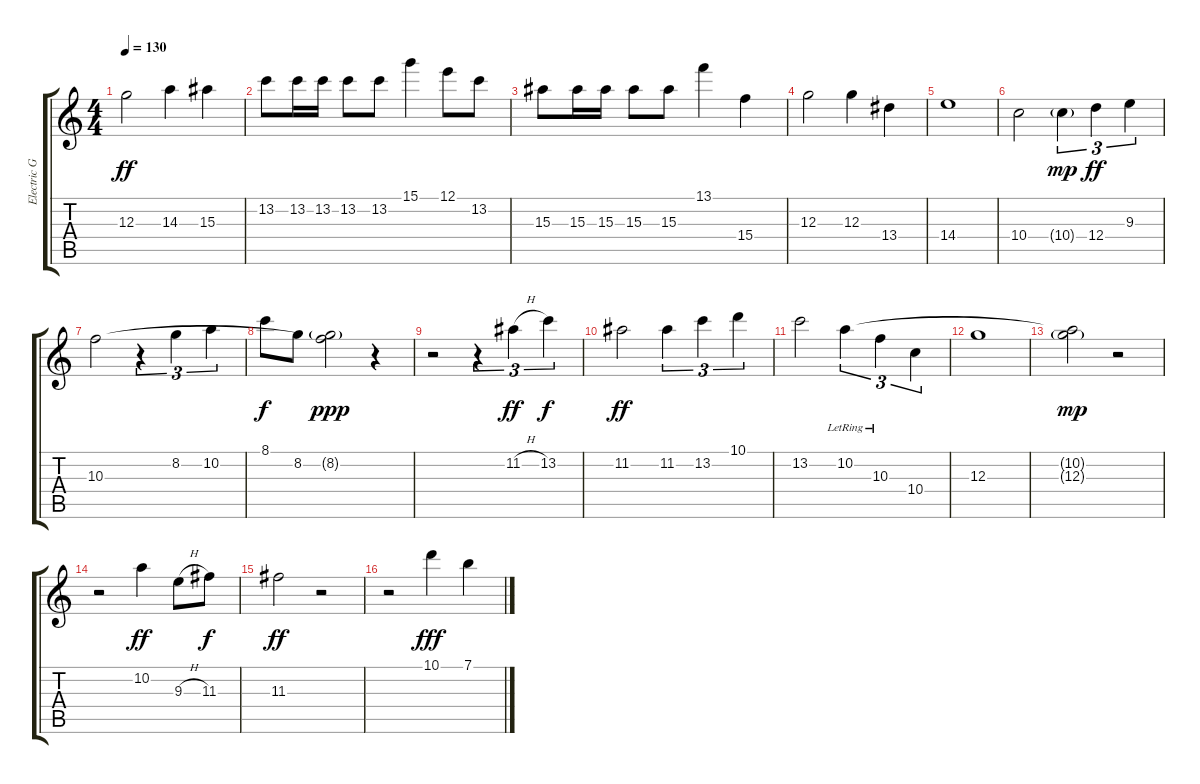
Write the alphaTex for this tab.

\track ("Electric Guitar" "Electric G") {instrument electricguitarclean}
\staff {score tabs}
\tuning (E4 B3 G3 D3 A2 E2) {hide}
\ts (4 4)
\tempo 130
\clef g2
\ks c
12.3.2{dy ff} 14.3.4 15.3.4 |
13.2.8 13.2.16 13.2.16 13.2.8 13.2.8 15.1.4 12.1.8 13.2.8 |
15.3.8 15.3.16 15.3.16 15.3.8 15.3.8 13.1.4 15.4.4 |
12.3.2 12.3.4 13.4.4 |
14.4.1 |
10.4.2 10.4{g}.4{tu (3 2) dy mp} 12.4.4{tu (3 2) dy ff} 9.3.4{tu (3 2)} |
10.3.2 r.4{tu (3 2)} 8.2.4{tu (3 2)} 10.2.4{tu (3 2)} |
8.1.8{dy f} 8.2.8 (8.2{g} 10.3{t}).2{dy ppp} r.4 |
r.2 r.4{tu (3 2)} 11.2{h}.4{tu (3 2) dy ff} 13.2.4{tu (3 2) dy f} |
11.2.2{dy ff} 11.2.4{tu (3 2)} 13.2.4{tu (3 2)} 10.1.4{tu (3 2)} |
13.2.2 10.2{lr}.4{tu (3 2)} 10.3{lr}.4{tu (3 2)} 10.4.4{tu (3 2)} |
12.3.1 |
(10.2{t} 12.3{g}).2{dy mp} r.2 |
r.2 10.2.4{dy ff} 9.3{h}.8 11.3.8{dy f} |
11.3.2{dy ff} r.2 |
r.2 10.1.4{dy fff} 7.1.4
